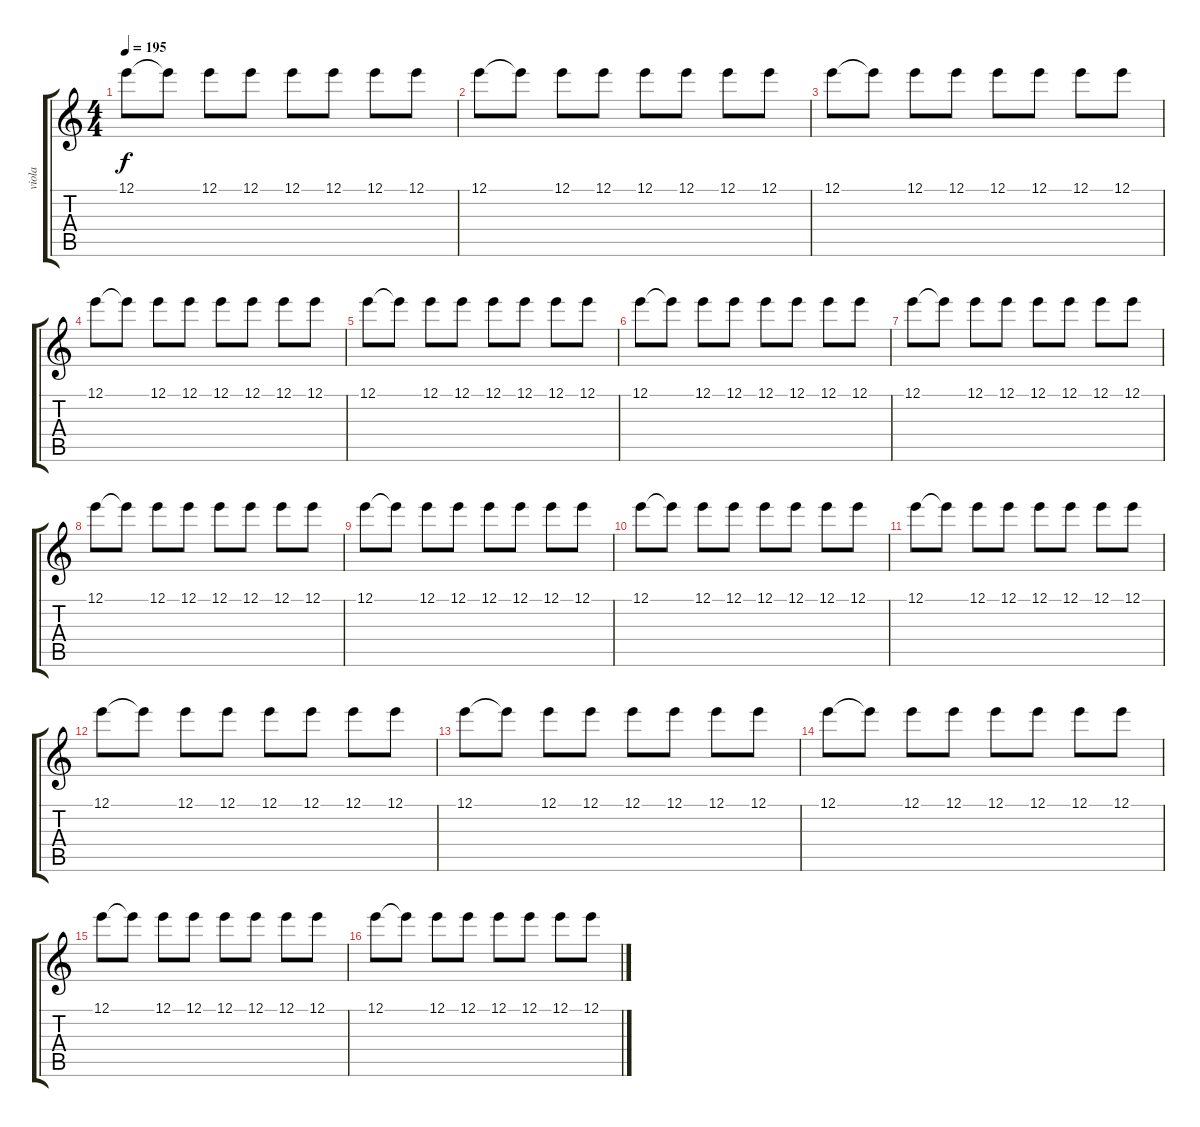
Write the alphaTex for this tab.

\track ("viola" "viola") {instrument acousticguitarsteel}
\staff {score tabs}
\tuning (E4 B3 G3 D3 A2 E2) {hide}
\ts (4 4)
\tempo 195
\clef g2
\ks c
12.1.8{dy f} 12.1{t}.8 12.1.8 12.1.8 12.1.8 12.1.8 12.1.8 12.1.8 |
12.1.8 12.1{t}.8 12.1.8 12.1.8 12.1.8 12.1.8 12.1.8 12.1.8 |
12.1.8 12.1{t}.8 12.1.8 12.1.8 12.1.8 12.1.8 12.1.8 12.1.8 |
12.1.8 12.1{t}.8 12.1.8 12.1.8 12.1.8 12.1.8 12.1.8 12.1.8 |
12.1.8 12.1{t}.8 12.1.8 12.1.8 12.1.8 12.1.8 12.1.8 12.1.8 |
12.1.8{volume 6 instrument overdrivenguitar} 12.1{t}.8 12.1.8 12.1.8 12.1.8 12.1.8 12.1.8 12.1.8 |
12.1.8 12.1{t}.8 12.1.8 12.1.8 12.1.8 12.1.8 12.1.8 12.1.8 |
12.1.8 12.1{t}.8 12.1.8 12.1.8 12.1.8 12.1.8 12.1.8 12.1.8 |
12.1.8 12.1{t}.8 12.1.8 12.1.8 12.1.8 12.1.8 12.1.8 12.1.8 |
12.1.8 12.1{t}.8 12.1.8 12.1.8 12.1.8 12.1.8 12.1.8 12.1.8 |
12.1.8 12.1{t}.8 12.1.8 12.1.8 12.1.8 12.1.8 12.1.8 12.1.8 |
12.1.8 12.1{t}.8 12.1.8 12.1.8 12.1.8 12.1.8 12.1.8 12.1.8 |
12.1.8 12.1{t}.8 12.1.8 12.1.8 12.1.8 12.1.8 12.1.8 12.1.8 |
12.1.8 12.1{t}.8 12.1.8 12.1.8 12.1.8 12.1.8 12.1.8 12.1.8 |
12.1.8 12.1{t}.8 12.1.8 12.1.8 12.1.8 12.1.8 12.1.8 12.1.8 |
12.1.8 12.1{t}.8 12.1.8 12.1.8 12.1.8 12.1.8 12.1.8 12.1.8
